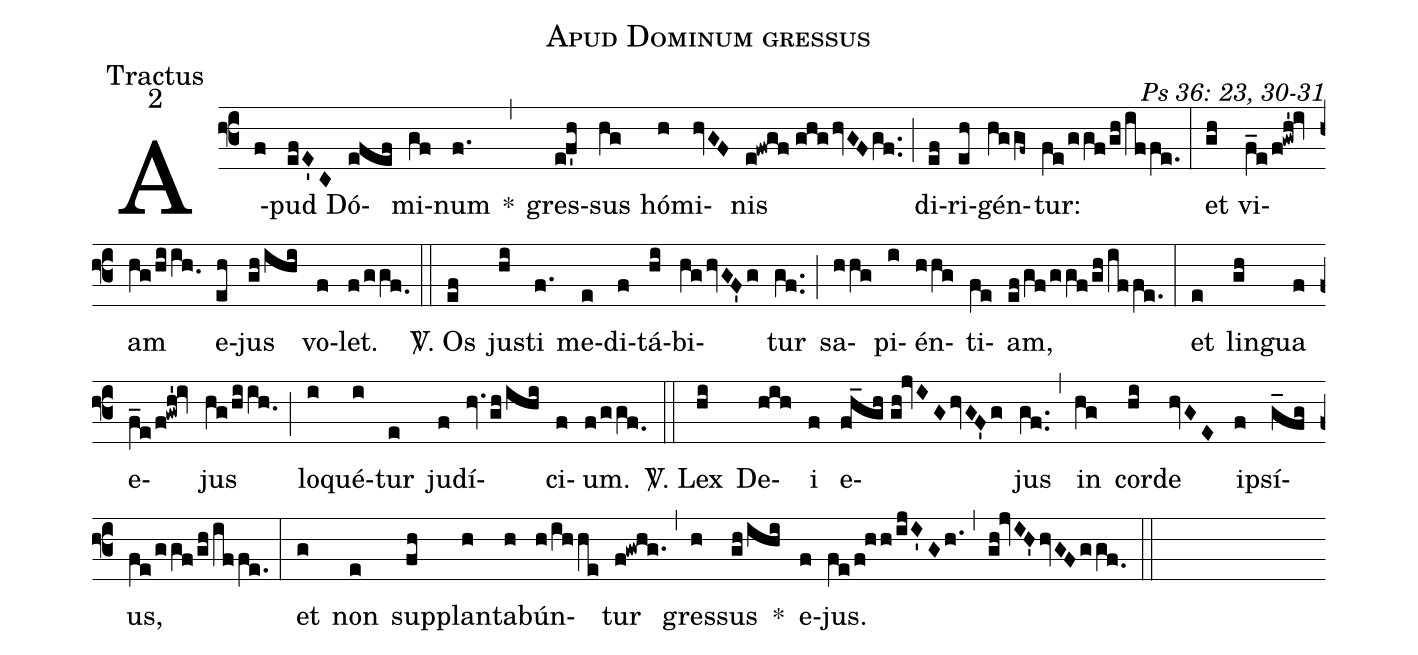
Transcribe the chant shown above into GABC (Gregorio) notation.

name: Apud Dominum gressus;
office-part: Tractus;
mode: 2;
commentary: Ps 36: 23, 30-31;
%%
(f3) A(f)pud(efE'C) Dó(efef)mi(gf)num(f.) *(,)
gres(ef'h)sus(hg) hó(h)mi(hvGF)nis(e!fwgf//ghghvGFgf..) (;) di(ef)ri(eh)gén(hggf~)tur:(fe/ggf/gh/iffe.) (:)
et(gh) vi(f_e/f!gwh'!iv)am(hg/hiih.0) e(eh)jus(gh/ihi) vo(f)let.(f/ggf.0) (::)
<sp>V/</sp>. Os(ef) jus(hi)ti(f.) me(e)di(f)tá(hi)bi(hghvGF'g)tur(gf..) (;) sa(hhg)pi(i)én(hhg)ti(fe)am,(ef/gf/ggf/gh/iffe.) (:)
et(e) lin(gh)gua(f) e(f_e/f!gwh'!iv)jus(hg/hiih.0) (;) lo(i)qué(i)tur(e) ju(f)dí(hv.gh/ihi)ci(f)um.(f/ggf.0) (::)
<sp>V/</sp>. Lex(hi) De(hih)i(f) e(fh_gh//gh!jvIGhvGF'g)jus(gf..) (,) in(hg) cor(hi)de(hvGE) ip(f)sí(g_fg)us,(fe/ggf/gh/iffe.) (:)
et(g) non(e) sup(fh)plan(h)ta(h)bún(h/ihhe)tur(f!gwhg.) (,) gres(h)sus(gh/ihi) *()
e(f)jus.(fe/f!hh/ijI'Gh.) (,) (gh!jvIH'hvGFggf.0) (::)
